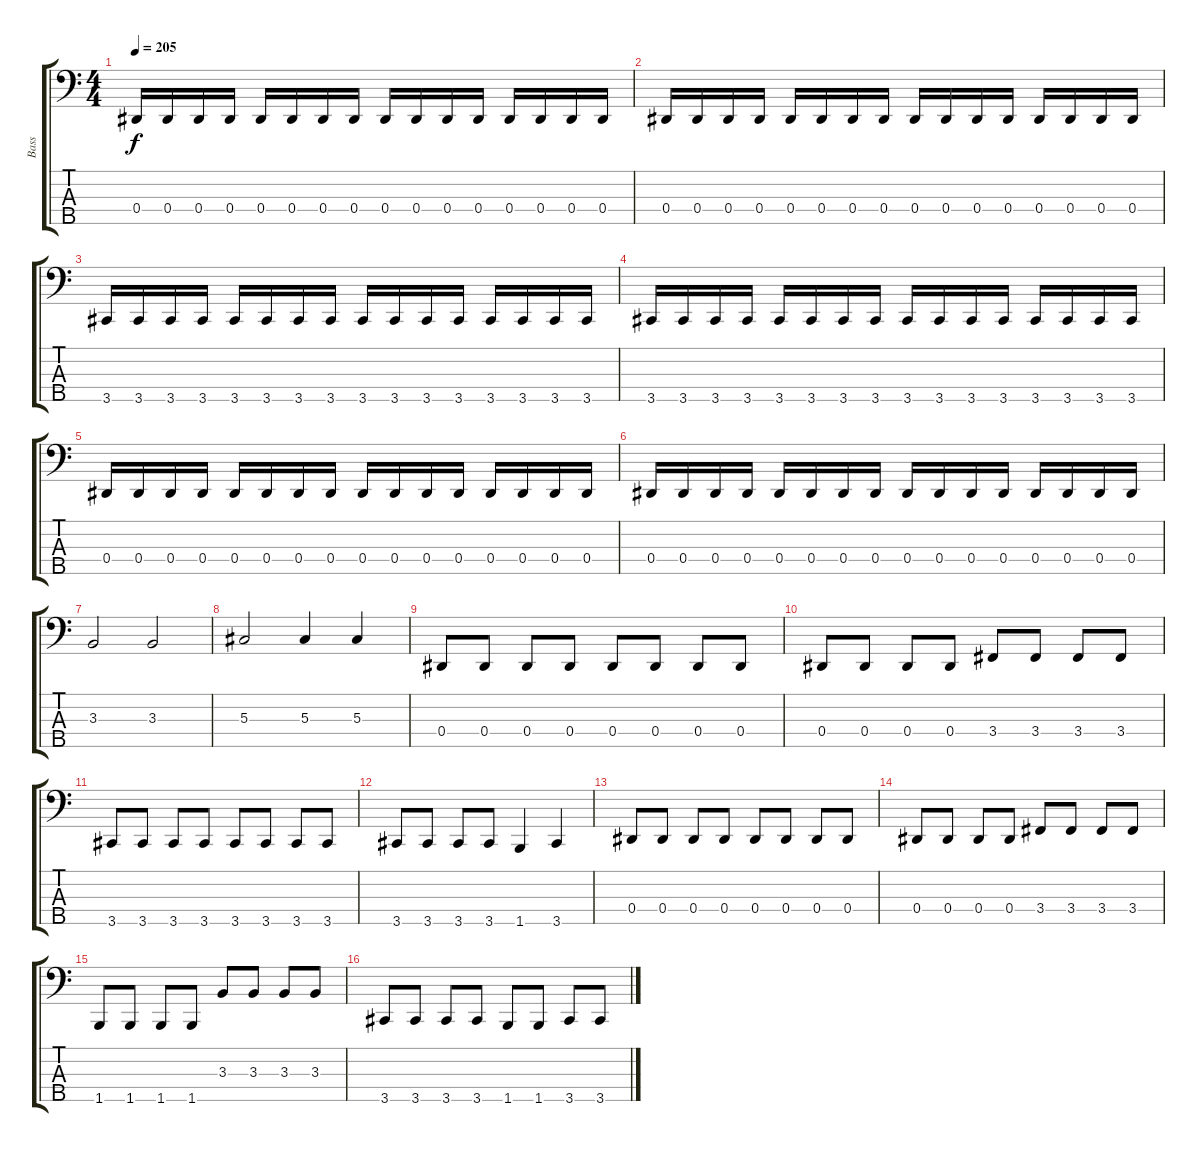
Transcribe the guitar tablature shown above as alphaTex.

\track ("Bass" "Bass") {instrument electricbasspick}
\staff {score tabs}
\tuning (Gb2 Db2 Ab1 Eb1 Bb0) {hide}
\ts (4 4)
\tempo 205
\clef f4
\ks c
0.4.16{dy f instrument electricbassfinger} 0.4.16 0.4.16 0.4.16 0.4.16 0.4.16 0.4.16 0.4.16 0.4.16 0.4.16 0.4.16 0.4.16 0.4.16 0.4.16 0.4.16 0.4.16 |
0.4.16 0.4.16 0.4.16 0.4.16 0.4.16 0.4.16 0.4.16 0.4.16 0.4.16 0.4.16 0.4.16 0.4.16 0.4.16 0.4.16 0.4.16 0.4.16 |
3.5.16 3.5.16 3.5.16 3.5.16 3.5.16 3.5.16 3.5.16 3.5.16 3.5.16 3.5.16 3.5.16 3.5.16 3.5.16 3.5.16 3.5.16 3.5.16 |
3.5.16 3.5.16 3.5.16 3.5.16 3.5.16 3.5.16 3.5.16 3.5.16 3.5.16 3.5.16 3.5.16 3.5.16 3.5.16 3.5.16 3.5.16 3.5.16 |
0.4.16 0.4.16 0.4.16 0.4.16 0.4.16 0.4.16 0.4.16 0.4.16 0.4.16 0.4.16 0.4.16 0.4.16 0.4.16 0.4.16 0.4.16 0.4.16 |
0.4.16 0.4.16 0.4.16 0.4.16 0.4.16 0.4.16 0.4.16 0.4.16 0.4.16 0.4.16 0.4.16 0.4.16 0.4.16 0.4.16 0.4.16 0.4.16 |
3.3.2 3.3.2 |
5.3.2 5.3.4 5.3.4 |
0.4.8 0.4.8 0.4.8 0.4.8 0.4.8 0.4.8 0.4.8 0.4.8 |
0.4.8 0.4.8 0.4.8 0.4.8 3.4.8 3.4.8 3.4.8 3.4.8 |
3.5.8 3.5.8 3.5.8 3.5.8 3.5.8 3.5.8 3.5.8 3.5.8 |
3.5.8 3.5.8 3.5.8 3.5.8 1.5.4 3.5.4 |
0.4.8 0.4.8 0.4.8 0.4.8 0.4.8 0.4.8 0.4.8 0.4.8 |
0.4.8 0.4.8 0.4.8 0.4.8 3.4.8 3.4.8 3.4.8 3.4.8 |
1.5.8 1.5.8 1.5.8 1.5.8 3.3.8 3.3.8 3.3.8 3.3.8 |
3.5.8 3.5.8 3.5.8 3.5.8 1.5.8 1.5.8 3.5.8 3.5.8
